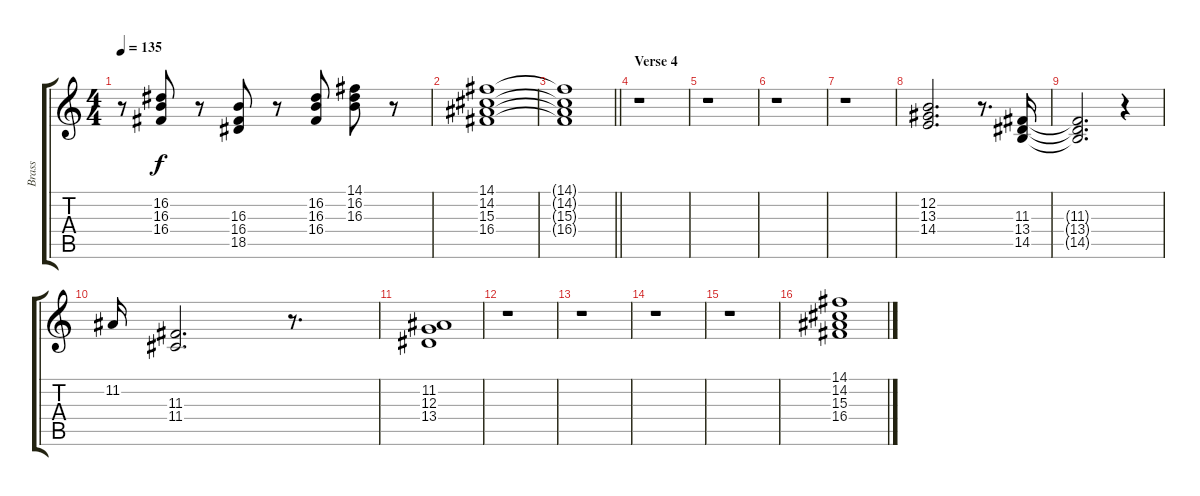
\track ("Brass" "Brass") {instrument brasssection}
\staff {score tabs}
\tuning (E4 B3 G3 D3 A2 E2) {hide}
\ts (4 4)
\tempo 135
\clef g2
\ks c
r.8{dy f} (16.2 16.3 16.4).8 r.8 (16.3 16.4 18.5).8 r.8 (16.2 16.3 16.4).8 (14.1 16.2 16.3).8 r.8 |
(14.1 14.2 15.3 16.4).1 |
\barLineRight lightlight
(14.1{t} 14.2{t} 15.3{t} 16.4{t}).1 |
\section ("" "Verse 4")
r.1 |
r.1 |
r.1 |
r.1 |
(12.2 13.3 14.4).2{d} r.8{d} (11.3 13.4 14.5).16 |
(11.3{t} 13.4{t} 14.5{t}).2{d} r.4 |
11.2.16 (11.3 11.4).2{d} r.8{d} |
(11.2 12.3 13.4).1 |
r.1 |
r.1 |
r.1 |
r.1 |
(14.1 14.2 15.3 16.4).1
